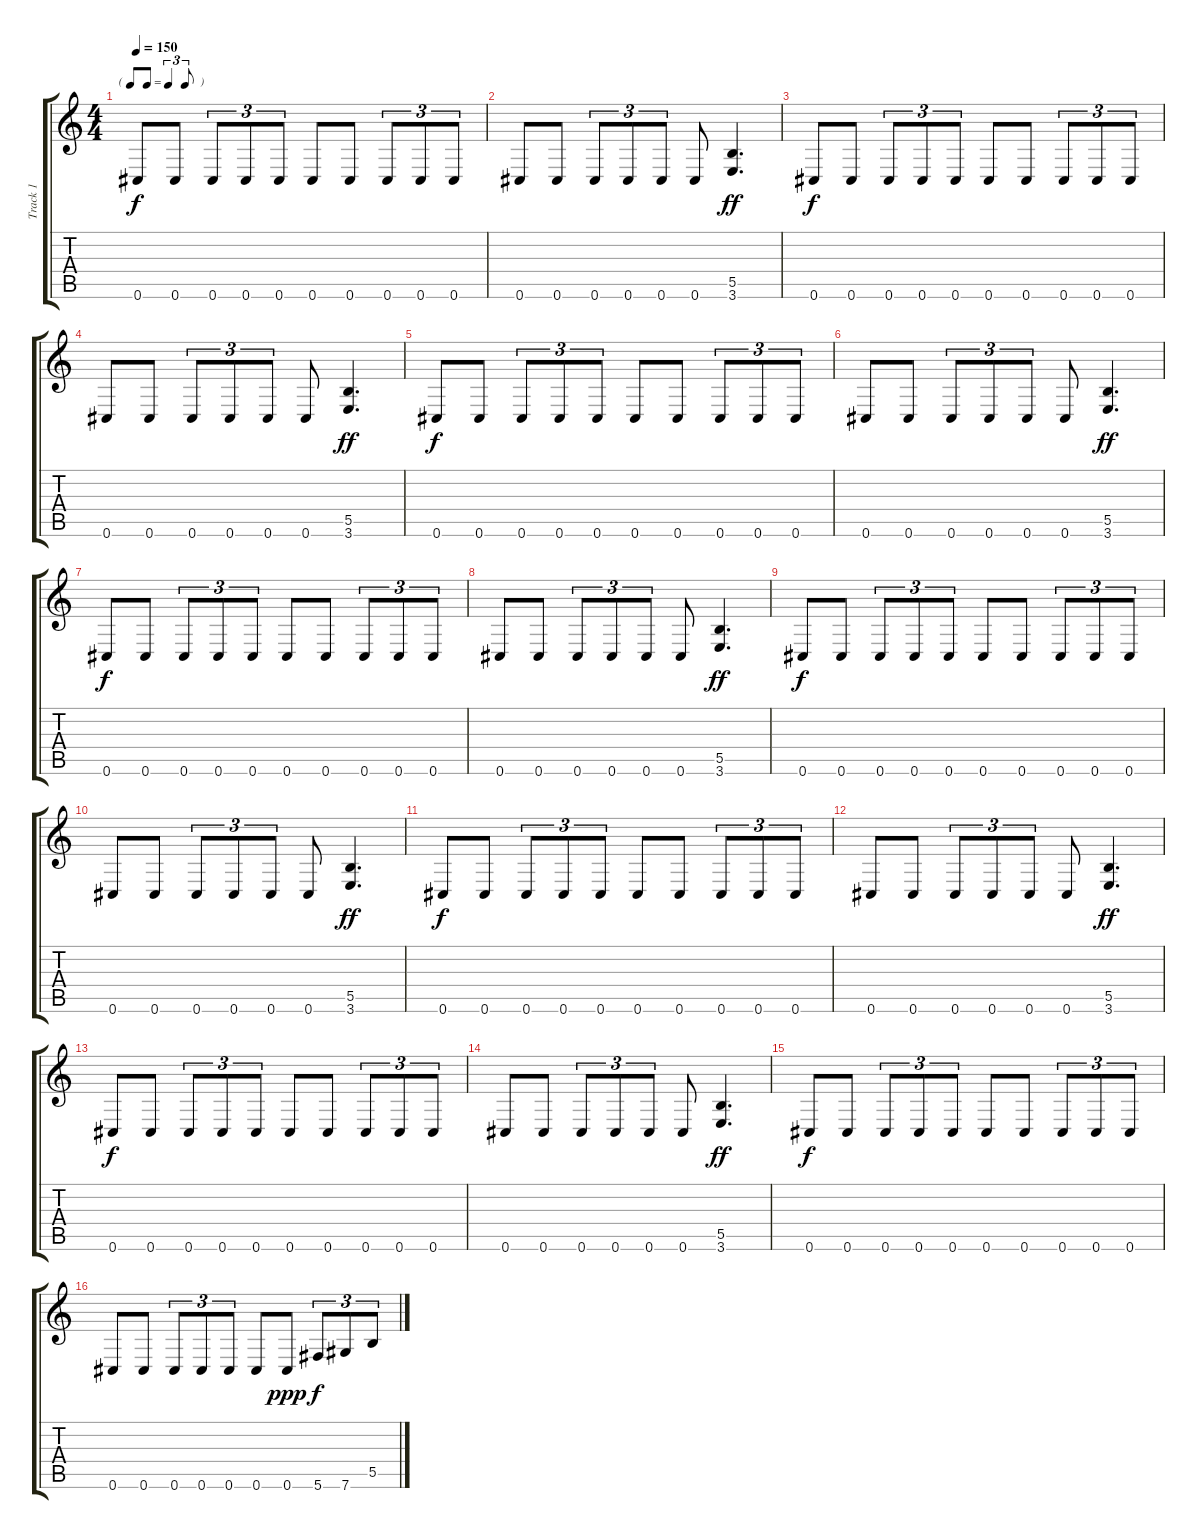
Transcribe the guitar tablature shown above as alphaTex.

\track ("Track 1" "Track 1") {instrument distortionguitar}
\staff {score tabs}
\tuning (Db4 Ab3 E3 B2 Gb2 Db2) {hide}
\ts (4 4)
\tf triplet8th
\tempo 150
\clef g2
\ks c
0.6.8{dy f} 0.6.8 0.6.8{tu (3 2)} 0.6.8{tu (3 2)} 0.6.8{tu (3 2)} 0.6.8 0.6.8 0.6.8{tu (3 2)} 0.6.8{tu (3 2)} 0.6.8{tu (3 2)} |
0.6.8 0.6.8 0.6.8{tu (3 2)} 0.6.8{tu (3 2)} 0.6.8{tu (3 2)} 0.6.8 (5.5 3.6).4{d dy ff} |
0.6.8{dy f} 0.6.8 0.6.8{tu (3 2)} 0.6.8{tu (3 2)} 0.6.8{tu (3 2)} 0.6.8 0.6.8 0.6.8{tu (3 2)} 0.6.8{tu (3 2)} 0.6.8{tu (3 2)} |
0.6.8 0.6.8 0.6.8{tu (3 2)} 0.6.8{tu (3 2)} 0.6.8{tu (3 2)} 0.6.8 (5.5 3.6).4{d dy ff} |
0.6.8{dy f} 0.6.8 0.6.8{tu (3 2)} 0.6.8{tu (3 2)} 0.6.8{tu (3 2)} 0.6.8 0.6.8 0.6.8{tu (3 2)} 0.6.8{tu (3 2)} 0.6.8{tu (3 2)} |
0.6.8 0.6.8 0.6.8{tu (3 2)} 0.6.8{tu (3 2)} 0.6.8{tu (3 2)} 0.6.8 (5.5 3.6).4{d dy ff} |
0.6.8{dy f} 0.6.8 0.6.8{tu (3 2)} 0.6.8{tu (3 2)} 0.6.8{tu (3 2)} 0.6.8 0.6.8 0.6.8{tu (3 2)} 0.6.8{tu (3 2)} 0.6.8{tu (3 2)} |
0.6.8 0.6.8 0.6.8{tu (3 2)} 0.6.8{tu (3 2)} 0.6.8{tu (3 2)} 0.6.8 (5.5 3.6).4{d dy ff} |
0.6.8{dy f} 0.6.8 0.6.8{tu (3 2)} 0.6.8{tu (3 2)} 0.6.8{tu (3 2)} 0.6.8 0.6.8 0.6.8{tu (3 2)} 0.6.8{tu (3 2)} 0.6.8{tu (3 2)} |
0.6.8 0.6.8 0.6.8{tu (3 2)} 0.6.8{tu (3 2)} 0.6.8{tu (3 2)} 0.6.8 (5.5 3.6).4{d dy ff} |
0.6.8{dy f} 0.6.8 0.6.8{tu (3 2)} 0.6.8{tu (3 2)} 0.6.8{tu (3 2)} 0.6.8 0.6.8 0.6.8{tu (3 2)} 0.6.8{tu (3 2)} 0.6.8{tu (3 2)} |
0.6.8 0.6.8 0.6.8{tu (3 2)} 0.6.8{tu (3 2)} 0.6.8{tu (3 2)} 0.6.8 (5.5 3.6).4{d dy ff} |
0.6.8{dy f} 0.6.8 0.6.8{tu (3 2)} 0.6.8{tu (3 2)} 0.6.8{tu (3 2)} 0.6.8 0.6.8 0.6.8{tu (3 2)} 0.6.8{tu (3 2)} 0.6.8{tu (3 2)} |
0.6.8 0.6.8 0.6.8{tu (3 2)} 0.6.8{tu (3 2)} 0.6.8{tu (3 2)} 0.6.8 (5.5 3.6).4{d dy ff} |
0.6.8{dy f} 0.6.8 0.6.8{tu (3 2)} 0.6.8{tu (3 2)} 0.6.8{tu (3 2)} 0.6.8 0.6.8 0.6.8{tu (3 2)} 0.6.8{tu (3 2)} 0.6.8{tu (3 2)} |
0.6.8 0.6.8 0.6.8{tu (3 2)} 0.6.8{tu (3 2)} 0.6.8{tu (3 2)} 0.6.8 0.6.8{dy ppp} 5.6.8{tu (3 2) dy f} 7.6.8{tu (3 2)} 5.5.8{tu (3 2)}
